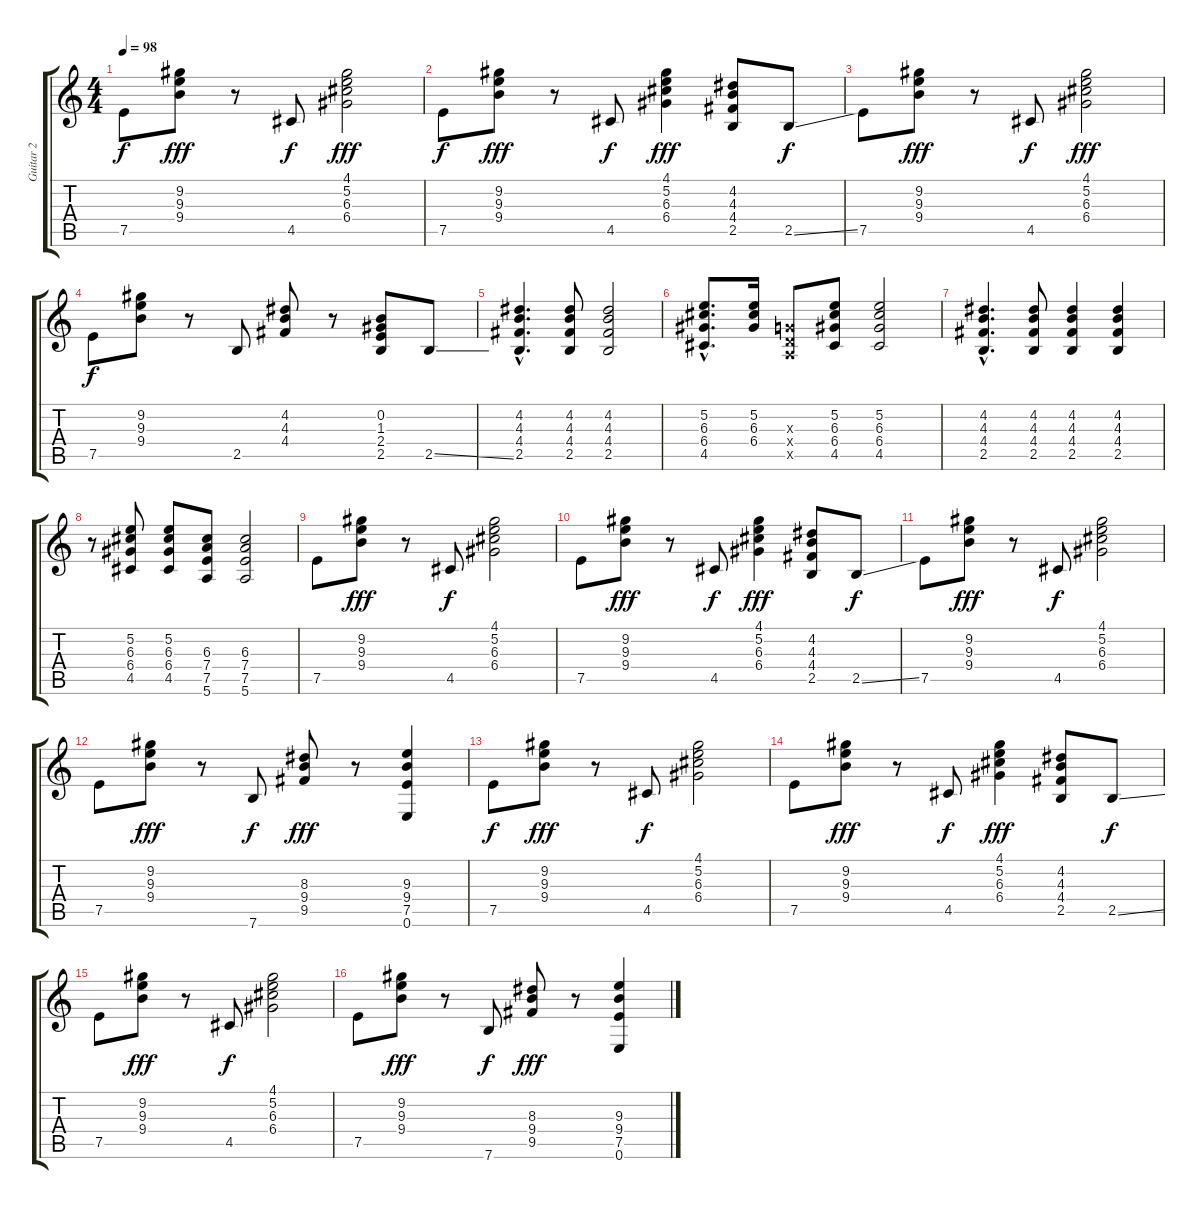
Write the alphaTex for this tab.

\track ("Guitar 2" "Guitar 2") {instrument acousticguitarsteel}
\staff {score tabs}
\tuning (E4 B3 G3 D3 A2 E2) {hide}
\ts (4 4)
\tempo 98
\clef g2
\ks c
7.5.8{dy f} (9.2 9.3 9.4).8{dy fff} r.8 4.5.8{dy f} (4.1 5.2 6.3 6.4).2{dy fff} |
7.5.8{dy f} (9.2 9.3 9.4).8{dy fff} r.8 4.5.8{dy f} (4.1 5.2 6.3 6.4).4{dy fff} (4.2 4.3 4.4 2.5).8 2.5{ss}.8{dy f} |
7.5.8 (9.2 9.3 9.4).8{dy fff} r.8 4.5.8{dy f} (4.1 5.2 6.3 6.4).2{dy fff} |
7.5.8{dy f} (9.2 9.3 9.4).8 r.8 2.5.8 (4.2 4.3 4.4).8 r.8 (0.2 1.3 2.4 2.5).8 2.5{ss}.8 |
(4.2{hac} 4.3{hac} 4.4{hac} 2.5{hac}).4{d} (4.2 4.3 4.4 2.5).8 (4.2 4.3 4.4 2.5).2 |
(5.2{hac} 6.3{hac} 6.4{hac} 4.5{hac}).8{d} (5.2 6.3 6.4).16 (0.3{x} 0.4{x} 0.5{x}).8 (5.2 6.3 6.4 4.5).8 (5.2 6.3 6.4 4.5).2 |
(4.2{hac} 4.3{hac} 4.4{hac} 2.5{hac}).4{d} (4.2 4.3 4.4 2.5).8 (4.2 4.3 4.4 2.5).4 (4.2 4.3 4.4 2.5).4 |
r.8 (5.2 6.3 6.4 4.5).8 (5.2 6.3 6.4 4.5).8 (6.3 7.4 7.5 5.6).8 (6.3 7.4 7.5 5.6).2 |
7.5.8 (9.2 9.3 9.4).8{dy fff} r.8 4.5.8{dy f} (4.1 5.2 6.3 6.4).2 |
7.5.8 (9.2 9.3 9.4).8{dy fff} r.8 4.5.8{dy f} (4.1 5.2 6.3 6.4).4{dy fff} (4.2 4.3 4.4 2.5).8 2.5{ss}.8{dy f} |
7.5.8 (9.2 9.3 9.4).8{dy fff} r.8 4.5.8{dy f} (4.1 5.2 6.3 6.4).2 |
7.5.8 (9.2 9.3 9.4).8{dy fff} r.8 7.6.8{dy f} (8.3 9.4 9.5).8{dy fff} r.8 (9.3 9.4 7.5 0.6).4 |
7.5.8{dy f} (9.2 9.3 9.4).8{dy fff} r.8 4.5.8{dy f} (4.1 5.2 6.3 6.4).2 |
7.5.8 (9.2 9.3 9.4).8{dy fff} r.8 4.5.8{dy f} (4.1 5.2 6.3 6.4).4{dy fff} (4.2 4.3 4.4 2.5).8 2.5{ss}.8{dy f} |
7.5.8 (9.2 9.3 9.4).8{dy fff} r.8 4.5.8{dy f} (4.1 5.2 6.3 6.4).2 |
7.5.8 (9.2 9.3 9.4).8{dy fff} r.8 7.6.8{dy f} (8.3 9.4 9.5).8{dy fff} r.8 (9.3 9.4 7.5 0.6).4
